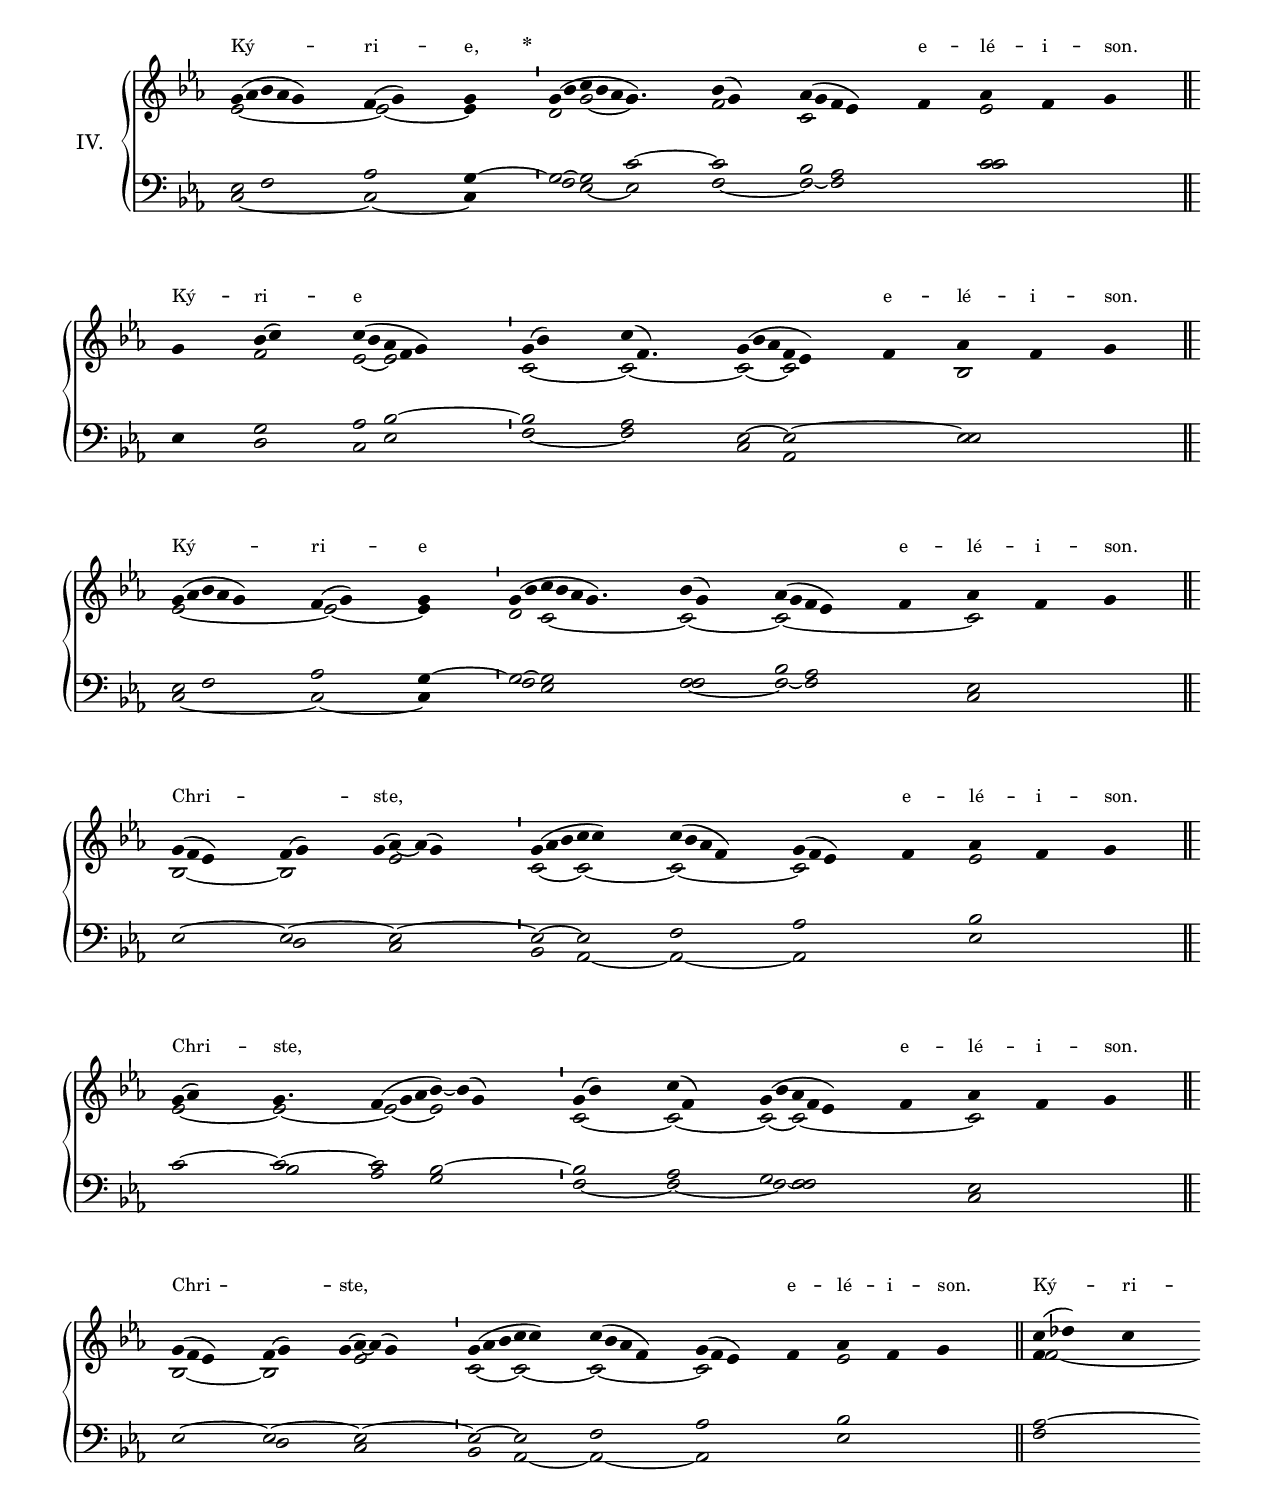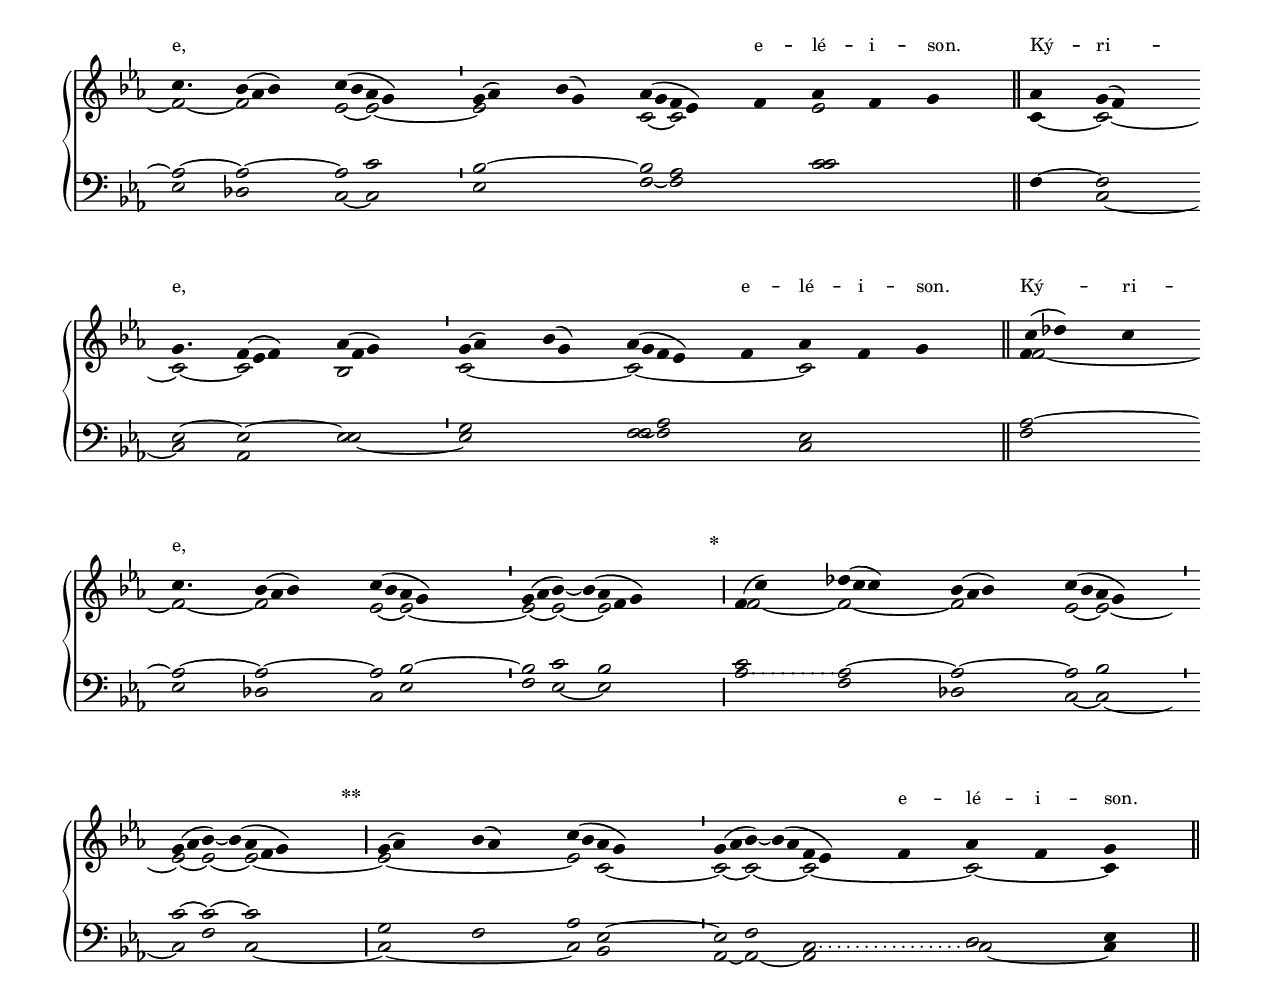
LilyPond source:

\version "2.18"
\include "gregorian.ly"
\include "noh2.ily"

%Page reference: page v.17
%(volume.page)

% Proofed 3/11

global = {
 \key g \phrygian
 \cadenzaOn 
 \override Glissando #'thickness = #2.0
}

chantText = \lyricmode {
Ký -- ri -- e, 
\set stanza = " * " _ _ _ e -- lé -- i -- son. 
Ký -- ri -- e _ _ _ e -- lé -- i -- son. 
Ký -- ri -- e _ _ _ e -- lé -- i -- son. 
Chri -- _ ste, _ _ _ e -- lé -- i -- son. 
Chri -- ste, _ _ _ _ e -- lé -- i -- son. 
Chri -- _ ste, _ _ _ e -- lé -- i -- son. 
Ký -- ri -- e, _ _ _ _ _ e -- lé -- i -- son. 
Ký -- ri -- e, _ _ _ _ _ e -- lé -- i -- son. 
Ký -- ri -- e, _ _ _ 
\set stanza = " * " 
_ _ _ _ _ 
\set stanza = " ** "  
_ _ _ _ e -- lé -- i -- son. }

chantMusic = {
\tieDown   g'4 ( aes'4 bes'4 aes'4 g'4) f'4 ( g'4) g'4 \divisioMinima
 g'4 ( bes'4 c''4 bes'4 aes'4 g'4.) bes'4 ( g'4) aes'4 ( g'4 f'4 ees'4) f'4 aes'4 f'4 g'4 \finalis
 \forceBreak
 g'4 bes'4 ( c''4) c''4 ( bes'4 aes'4 f'4 g'4) \divisioMinima
 g'4 ( bes'4) c''4 ( f'4.) g'4 ( bes'4 aes'4 f'4 ees'4) f'4 aes'4 f'4 g'4 \finalis
 \forceBreak
 g'4 ( aes'4 bes'4 aes'4 g'4) f'4 ( g'4) g'4 \divisioMinima
 g'4 ( bes'4 c''4 bes'4 aes'4 g'4.) bes'4 ( g'4) aes'4 ( g'4 f'4 ees'4) f'4 aes'4 f'4 g'4 \finalis
 \forceBreak
 g'4 ( f'4 ees'4) f'4 ( g'4) g'4 ( aes'4) ~ aes'4 ( g'4) \divisioMinima
 g'4 ( aes'4 bes'4 c''4 c''4) c''4 ( bes'4 aes'4 f'4) g'4 ( f'4 ees'4) f'4 aes'4 f'4 g'4 \finalis
 \forceBreak
 g'4 ( aes'4) g'4. f'4 ( g'4 aes'4 bes'4) ~ bes'4 ( g'4) \divisioMinima
 g'4 ( bes'4) c''4 ( f'4) g'4 ( bes'4 aes'4 f'4 ees'4) f'4 aes'4 f'4 g'4 \finalis
 \forceBreak
 g'4 ( f'4 ees'4) f'4 ( g'4)
 g'4 ( aes'4) ~ aes'4 ( g'4) \divisioMinima
 g'4 ( aes'4 bes'4 c''4 c''4) c''4 ( bes'4 aes'4 f'4) g'4 ( f'4 ees'4) f'4 aes'4 f'4 g'4 \finalis
  f'4 ( c''4 des''4) c''4 \forceBreak
 c''4. bes'4 ( aes'4 bes'4) c''4 ( bes'4 aes'4 g'4) \divisioMinima
 g'4 ( aes'4) bes'4 ( g'4) aes'4 ( g'4 f'4 ees'4) f'4 aes'4 f'4 g'4 \finalis
 aes'4 g'4 ( f'4) \forceBreak
 g'4. f'4 ( ees'4 f'4) aes'4 ( f'4 g'4) \divisioMinima
 g'4 ( aes'4) bes'4 ( g'4) aes'4 ( g'4 f'4 ees'4) f'4 aes'4 f'4 g'4 \finalis
  f'4 ( c''4 des''4) c''4 \forceBreak
 c''4. bes'4 ( aes'4 bes'4) c''4 ( bes'4 aes'4 g'4) \divisioMinima
 g'4 ( aes'4 bes'4) ~ bes'4 ( aes'4 f'4 g'4) \divisioMaior
  f'4 ( c''4) des''4 ( c''4 c''4) bes'4 ( aes'4 bes'4) c''4 ( bes'4 aes'4 g'4) \divisioMinima
 \forceBreak
 g'4 ( aes'4 bes'4) ~ bes'4 ( aes'4 f'4 g'4) \divisioMaior
 g'4 ( aes'4) bes'4 ( aes'4) c''4 ( bes'4 aes'4 g'4) \divisioMinima
 g'4 ( aes'4 bes'4) ~ bes'4 ( aes'4 f'4 ees'4) f'4 aes'4 f'4 g'4 \finalis

}

altoMusic = {
ees'2*5/2 ~ ees'2 ~ ees'4 \divisioMinima
d'2 g'2*3/2 ~ g'4. f'2 c'2*5/2 ees'2*3/2 \finalis
r4 f'2 ees'2 ~ ees'2*3/2 \divisioMinima
c'2 ~ c'2*5/4 ~ c'2*3/2 ~ c'2*3/2 bes2*3/2 \finalis
ees'2*5/2 ~ ees'2 ~ ees'4 \divisioMinima
d'2 c'2*9/4 ~ c'2 ~ c'2*5/2 ~ c'2*3/2 \finalis
bes2*3/2 ~ bes2*3/2 ees'2*3/2 \divisioMinima
c'2*3/2 ~ c'2 ~ c'2*4/2 ~ c'2*4/2 ees'2*3/2 \finalis
ees'2 ~ ees'2*3/4 ~ ees'2*3/2 ~ ees'2*3/2 \divisioMinima
c'2 ~ c'2 ~ c'2 ~ c'2*4/2 ~ c'2*3/2 \finalis
bes2*3/2 ~ bes2*3/2 ees'2*3/2 \divisioMinima
c'2*3/2 ~ c'2 ~ c'2*4/2 ~ c'2*4/2 ees'2*3/2 f'2*4/2 ~ f'2*3/4 ~ f'2*3/2 ees'2 ~ ees'2 ~ \divisioMinima
ees'2*4/2 c'2 ~ c'2*3/2 ees'2*3/2 \finalis
c'4 ~ c'2 ~ c'2*3/4 ~ c'2*3/2 bes2*3/2 \divisioMinima
c'2*4/2 ~ c'2*5/2 ~ c'2*3/2 f'2*4/2 ~ f'2*3/4 ~ f'2*3/2 ees'2 ~ ees'2 ~ \divisioMinima
ees'2 ~ ees'2 ~ ees'2*3/2 f'2 ~ f'2*3/2 ~ f'2*3/2 ees'2 ~ ees'2 ~ \divisioMinima
ees'2 ~ ees'2 ~ ees'2*3/2 ~ \divisioMaior
ees'2*4/2 ~ ees'2 c'2 ~ \divisioMinima
c'2 ~ c'2*3/2 ~ c'2*3/2 ~ c'2 ~ c'4 \finalis
}

tenorMusic = {
ees2 f2*3/2 aes2 g4 ~ \divisioMinima
g2 ~ g2*3/2 c'2*3/4 ~ c'2 bes2 aes2*3/2 c'2*3/2 \finalis
ees4 g2 aes2 bes2*3/2 ~ \divisioMinima
bes2 aes2*5/4 ees2*3/2 ~ ees2*3/2 ~ ees2*3/2 \finalis
ees2 f2*3/2 aes2 g4 ~ \divisioMinima
g2 ~ g2*9/4 \shiftRight f2 bes2 aes2*3/2 ees2*3/2 \finalis
ees2*3/2 ~ ees2*3/2 ~ ees2*3/2 ~ \divisioMinima
ees2*3/2 ~ ees2 f2*4/2 aes2*4/2 bes2*3/2 \finalis
c'2 ~ c'2*3/4 ~ c'2*3/2 bes2*3/2 ~ \divisioMinima
bes2 aes2 g2 f2*4/2 ees2*3/2 \finalis
ees2*3/2 ~ ees2*3/2 ~ ees2*3/2 ~ \divisioMinima
ees2*3/2 ~ ees2 f2*4/2 aes2*4/2 bes2*3/2 \finalis
aes2*4/2 ~ aes2*3/4 ~ aes2*3/2 ~ aes2 c'2 \divisioMinima
bes2*4/2 ~ bes2 aes2*3/2 c'2*3/2 \finalis
f4 ~ f2 ees2*3/4 ~ ees2*3/2 ~ ees2*3/2 \divisioMinima
g2*4/2 \shiftRight f2 aes2*3/2 ees2*3/2 \finalis
aes2*4/2 ~ aes2*3/4 ~ aes2*3/2 ~ aes2 bes2 ~ \divisioMinima
bes2 c'2 bes2*3/2 \divisioMaior
c'2 aes2*3/2 ~ aes2*3/2 ~ aes2 bes2 \divisioMinima
c'2 ~ c'2 ~ c'2*3/2 \divisioMaior
g2 f2 aes2 ees2 ~ \divisioMinima
ees2 f2*3/2 c2*3/2 d2 ees4 \finalis
}

bassMusic = {
c2*5/2 ~ c2 ~ c4 \divisioMinima
f2 ees2*3/2 ~ ees2*3/4 f2 ~ f2 ~ f2*3/2 \shiftRight c'2*3/2 \finalis
r4 d2 c2 ees2*3/2 \divisioMinima
f2 ~ f2*5/4 c2*3/2 aes,2*3/2 \shiftRight ees2*3/2 \finalis
c2*5/2 ~ c2 ~ c4 \divisioMinima
f2 ees2*9/4 f2 ~ f2 ~ f2*3/2 c2*3/2 \finalis
r2*3/2 d2*3/2 c2*3/2 \divisioMinima
bes,2*3/2 aes,2 ~ aes,2*4/2 ~ aes,2*4/2 ees2*3/2 \finalis
r2 bes2*3/4 aes2*3/2 g2*3/2 \divisioMinima
f2 ~ f2 ~ f2 ~ \shiftRight f2*4/2 c2*3/2 \finalis
r2*3/2 d2*3/2 c2*3/2 \divisioMinima
bes,2*3/2 aes,2 ~ aes,2*4/2 ~ aes,2*4/2 ees2*3/2 f2*4/2 ees2*3/4 des2*3/2 c2 ~ c2 \divisioMinima
ees2*4/2 f2 ~ f2*3/2 \shiftRight c'2*3/2 \finalis
r4 c2 ~ c2*3/4 aes,2*3/2 \shiftRight ees2*3/2 ~ \divisioMinima
ees2*4/2 f2 ~ f2*3/2 c2*3/2 f2*4/2 ees2*3/4 des2*3/2 c2 ees2 \divisioMinima
f2 ees2 ~ ees2*3/2 aes2 f2*3/2 des2*3/2 c2 ~ c2 ~ \divisioMinima
c2 f2 c2*3/2 ~ \divisioMaior
c2*4/2 ~ c2 bes,2 \divisioMinima
aes,2 ~ aes,2*3/2 ~ aes,2*3/2 c2 ~ c4 \finalis
}

voiceLines = {
\voiceLineStyle


s2*419/4
\allowVoiceLineBreak
\offsetVoiceLineY
\voiceLine "down" "down" aes2*2/2 aes2*1/2


s2*29/2
\allowVoiceLineBreak
\voiceLine "down" "down" c2*3/2 c2*1/2


}

\score{
  <<
    \new Lyrics
    \new GrandStaff <<
      \set GrandStaff.autoBeaming = ##f
      \set GrandStaff.instrumentName = \markup \center-column {
        "IV."
      }
      \new Staff = up <<
        \new Voice = "chant" {
          \voiceOne \global \chantMusic
        }
        \new Voice {
          \voiceTwo \global \altoMusic
        }
      >>

      \new Staff = down <<
        \clef bass
        \new Voice {
          \voiceOne \global \tenorMusic
        }
        \new Voice {
          \voiceTwo \global \bassMusic
        }
	\new Voice {
        \voiceThree \global \voiceLines
        }
      >>
    >>
    \context Lyrics {
      \lyricsto chant {
      \chantText
    }
    }
  >>
  \layout{
  }
  
}
